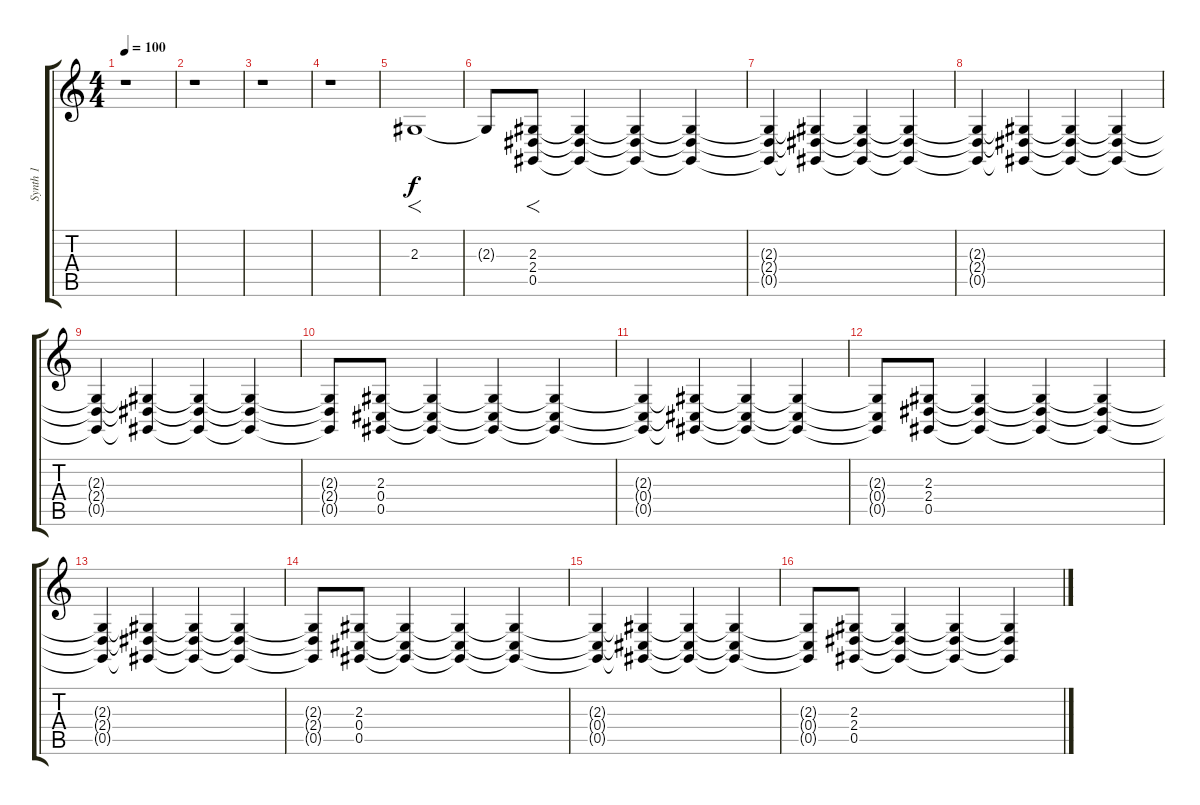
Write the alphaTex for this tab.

\track ("Synth 1" "Synth 1") {instrument synthvoice}
\staff {score tabs}
\tuning (Eb4 Bb3 Gb3 Db3 Ab2 Eb2) {hide}
\ts (4 4)
\tempo 100
\clef g2
\ks c
r.1{dy f instrument synthvoice} |
r.1 |
r.1 |
r.1 |
2.3.1{f} |
2.3{t}.8 (2.3 2.4 0.5).8{f} (2.3{t} 2.4{t} 0.5{t}).4 (2.3{t} 2.4{t} 0.5{t}).4 (2.3{t} 2.4{t} 0.5{t}).4 |
(2.3{t} 2.4{t} 0.5{t}).4 (2.3{t} 2.4{t} 0.5{t}).4 (2.3{t} 2.4{t} 0.5{t}).4 (2.3{t} 2.4{t} 0.5{t}).4 |
(2.3{t} 2.4{t} 0.5{t}).4 (2.3{t} 2.4{t} 0.5{t}).4 (2.3{t} 2.4{t} 0.5{t}).4 (2.3{t} 2.4{t} 0.5{t}).4 |
(2.3{t} 2.4{t} 0.5{t}).4 (2.3{t} 2.4{t} 0.5{t}).4 (2.3{t} 2.4{t} 0.5{t}).4 (2.3{t} 2.4{t} 0.5{t}).4 |
(2.3{t} 2.4{t} 0.5{t}).8 (2.3 0.4 0.5).8 (2.3{t} 0.4{t} 0.5{t}).4 (2.3{t} 0.4{t} 0.5{t}).4 (2.3{t} 0.4{t} 0.5{t}).4 |
(2.3{t} 0.4{t} 0.5{t}).4 (2.3{t} 0.4{t} 0.5{t}).4 (2.3{t} 0.4{t} 0.5{t}).4 (2.3{t} 0.4{t} 0.5{t}).4 |
(2.3{t} 0.4{t} 0.5{t}).8 (2.3 2.4 0.5).8 (2.3{t} 2.4{t} 0.5{t}).4 (2.3{t} 2.4{t} 0.5{t}).4 (2.3{t} 2.4{t} 0.5{t}).4 |
(2.3{t} 2.4{t} 0.5{t}).4 (2.3{t} 2.4{t} 0.5{t}).4 (2.3{t} 2.4{t} 0.5{t}).4 (2.3{t} 2.4{t} 0.5{t}).4 |
(2.3{t} 2.4{t} 0.5{t}).8 (2.3 0.4 0.5).8 (2.3{t} 0.4{t} 0.5{t}).4 (2.3{t} 0.4{t} 0.5{t}).4 (2.3{t} 0.4{t} 0.5{t}).4 |
(2.3{t} 0.4{t} 0.5{t}).4 (2.3{t} 0.4{t} 0.5{t}).4 (2.3{t} 0.4{t} 0.5{t}).4 (2.3{t} 0.4{t} 0.5{t}).4 |
(2.3{t} 0.4{t} 0.5{t}).8 (2.3 2.4 0.5).8 (2.3{t} 2.4{t} 0.5{t}).4 (2.3{t} 2.4{t} 0.5{t}).4 (2.3{t} 2.4{t} 0.5{t}).4
